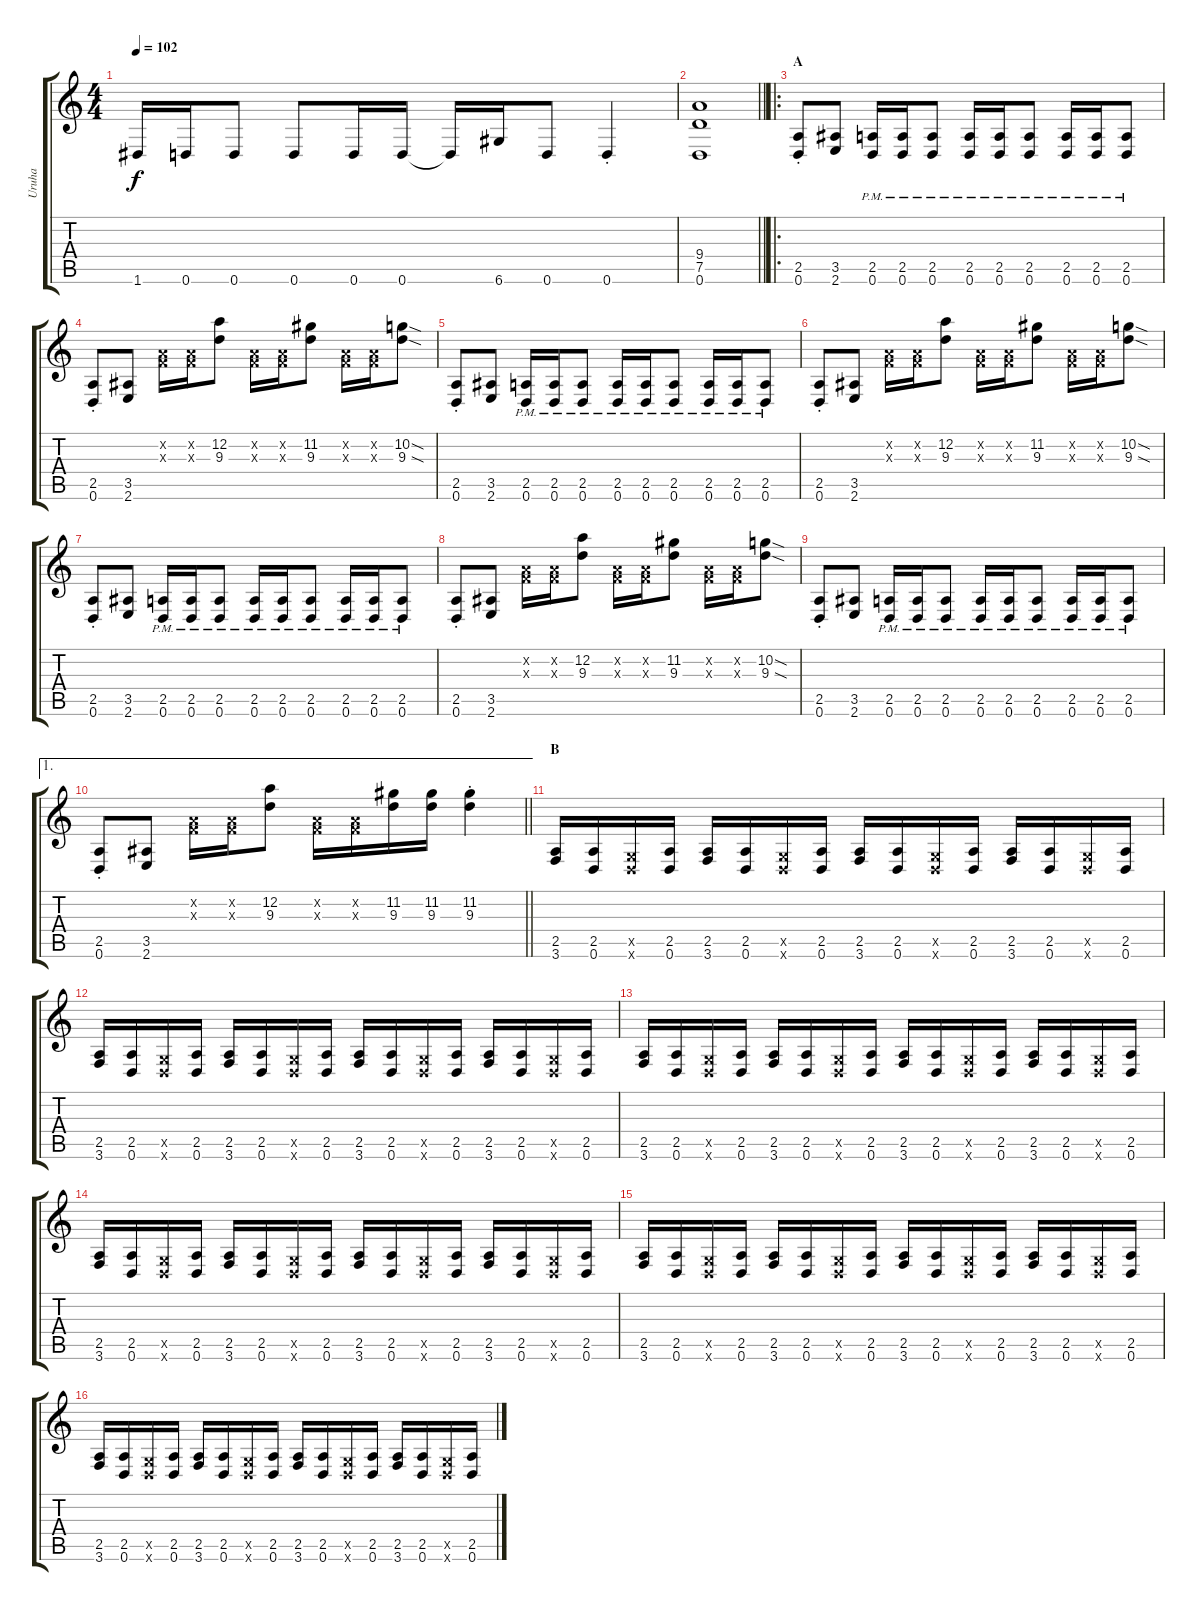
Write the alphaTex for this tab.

\track ("Uruha" "Uruha") {instrument distortionguitar}
\staff {score tabs}
\tuning (D4 A3 F3 C3 G2 D2) {hide}
\ts (4 4)
\tempo 102
\clef g2
\ks c
1.6.16{dy f} 0.6.16 0.6.8 0.6.8 0.6.16 0.6.16 0.6{t}.16 6.6.16 0.6.8 0.6{st}.4 |
\barLineRight lightlight
(9.4 7.5 0.6).1 |
\ro
\section ("" "A")
(2.5{st} 0.6).8 (3.5 2.6).8 (2.5{pm} 0.6{pm}).16 (2.5{pm} 0.6{pm}).16 (2.5{pm} 0.6{pm}).8 (2.5{pm} 0.6{pm}).16 (2.5{pm} 0.6{pm}).16 (2.5{pm} 0.6{pm}).8 (2.5{pm} 0.6{pm}).16 (2.5{pm} 0.6{pm}).16 (2.5{pm} 0.6{pm}).8 |
(2.5{st} 0.6).8 (3.5 2.6).8 (0.2{x} 0.3{x}).16 (0.2{x} 0.3{x}).16 (12.2 9.3).8 (0.2{x} 0.3{x}).16 (0.2{x} 0.3{x}).16 (11.2 9.3).8 (0.2{x} 0.3{x}).16 (0.2{x} 0.3{x}).16 (10.2{sod} 9.3{sod}).8 |
(2.5{st} 0.6).8 (3.5 2.6).8 (2.5{pm} 0.6{pm}).16 (2.5{pm} 0.6{pm}).16 (2.5{pm} 0.6{pm}).8 (2.5{pm} 0.6{pm}).16 (2.5{pm} 0.6{pm}).16 (2.5{pm} 0.6{pm}).8 (2.5{pm} 0.6{pm}).16 (2.5{pm} 0.6{pm}).16 (2.5{pm} 0.6{pm}).8 |
(2.5{st} 0.6).8 (3.5 2.6).8 (0.2{x} 0.3{x}).16 (0.2{x} 0.3{x}).16 (12.2 9.3).8 (0.2{x} 0.3{x}).16 (0.2{x} 0.3{x}).16 (11.2 9.3).8 (0.2{x} 0.3{x}).16 (0.2{x} 0.3{x}).16 (10.2{sod} 9.3{sod}).8 |
(2.5{st} 0.6).8 (3.5 2.6).8 (2.5{pm} 0.6{pm}).16 (2.5{pm} 0.6{pm}).16 (2.5{pm} 0.6{pm}).8 (2.5{pm} 0.6{pm}).16 (2.5{pm} 0.6{pm}).16 (2.5{pm} 0.6{pm}).8 (2.5{pm} 0.6{pm}).16 (2.5{pm} 0.6{pm}).16 (2.5{pm} 0.6{pm}).8 |
(2.5{st} 0.6).8 (3.5 2.6).8 (0.2{x} 0.3{x}).16 (0.2{x} 0.3{x}).16 (12.2 9.3).8 (0.2{x} 0.3{x}).16 (0.2{x} 0.3{x}).16 (11.2 9.3).8 (0.2{x} 0.3{x}).16 (0.2{x} 0.3{x}).16 (10.2{sod} 9.3{sod}).8 |
(2.5{st} 0.6).8 (3.5 2.6).8 (2.5{pm} 0.6{pm}).16 (2.5{pm} 0.6{pm}).16 (2.5{pm} 0.6{pm}).8 (2.5{pm} 0.6{pm}).16 (2.5{pm} 0.6{pm}).16 (2.5{pm} 0.6{pm}).8 (2.5{pm} 0.6{pm}).16 (2.5{pm} 0.6{pm}).16 (2.5{pm} 0.6{pm}).8 |
\ae 1
\barLineRight lightlight
(2.5{st} 0.6).8 (3.5 2.6).8 (0.2{x} 0.3{x}).16 (0.2{x} 0.3{x}).16 (12.2 9.3).8 (0.2{x} 0.3{x}).16 (0.2{x} 0.3{x}).16 (11.2 9.3).16 (11.2 9.3).16 (11.2{st} 9.3).4 |
\section ("" "B")
(2.5 3.6).16 (2.5 0.6).16 (0.5{x} 0.6{x}).16 (2.5 0.6).16 (2.5 3.6).16 (2.5 0.6).16 (0.5{x} 0.6{x}).16 (2.5 0.6).16 (2.5 3.6).16 (2.5 0.6).16 (0.5{x} 0.6{x}).16 (2.5 0.6).16 (2.5 3.6).16 (2.5 0.6).16 (0.5{x} 0.6{x}).16 (2.5 0.6).16 |
(2.5 3.6).16 (2.5 0.6).16 (0.5{x} 0.6{x}).16 (2.5 0.6).16 (2.5 3.6).16 (2.5 0.6).16 (0.5{x} 0.6{x}).16 (2.5 0.6).16 (2.5 3.6).16 (2.5 0.6).16 (0.5{x} 0.6{x}).16 (2.5 0.6).16 (2.5 3.6).16 (2.5 0.6).16 (0.5{x} 0.6{x}).16 (2.5 0.6).16 |
(2.5 3.6).16 (2.5 0.6).16 (0.5{x} 0.6{x}).16 (2.5 0.6).16 (2.5 3.6).16 (2.5 0.6).16 (0.5{x} 0.6{x}).16 (2.5 0.6).16 (2.5 3.6).16 (2.5 0.6).16 (0.5{x} 0.6{x}).16 (2.5 0.6).16 (2.5 3.6).16 (2.5 0.6).16 (0.5{x} 0.6{x}).16 (2.5 0.6).16 |
(2.5 3.6).16 (2.5 0.6).16 (0.5{x} 0.6{x}).16 (2.5 0.6).16 (2.5 3.6).16 (2.5 0.6).16 (0.5{x} 0.6{x}).16 (2.5 0.6).16 (2.5 3.6).16 (2.5 0.6).16 (0.5{x} 0.6{x}).16 (2.5 0.6).16 (2.5 3.6).16 (2.5 0.6).16 (0.5{x} 0.6{x}).16 (2.5 0.6).16 |
(2.5 3.6).16 (2.5 0.6).16 (0.5{x} 0.6{x}).16 (2.5 0.6).16 (2.5 3.6).16 (2.5 0.6).16 (0.5{x} 0.6{x}).16 (2.5 0.6).16 (2.5 3.6).16 (2.5 0.6).16 (0.5{x} 0.6{x}).16 (2.5 0.6).16 (2.5 3.6).16 (2.5 0.6).16 (0.5{x} 0.6{x}).16 (2.5 0.6).16 |
(2.5 3.6).16 (2.5 0.6).16 (0.5{x} 0.6{x}).16 (2.5 0.6).16 (2.5 3.6).16 (2.5 0.6).16 (0.5{x} 0.6{x}).16 (2.5 0.6).16 (2.5 3.6).16 (2.5 0.6).16 (0.5{x} 0.6{x}).16 (2.5 0.6).16 (2.5 3.6).16 (2.5 0.6).16 (0.5{x} 0.6{x}).16 (2.5 0.6).16
